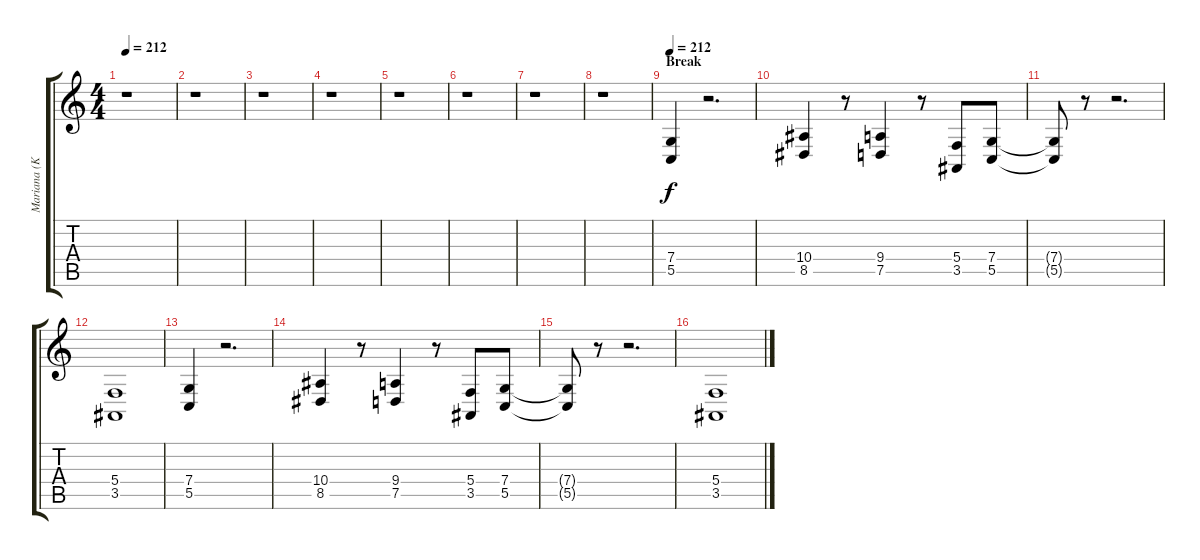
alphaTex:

\track ("Mariana (KeybLow)" "Mariana (K") {instrument stringensemble1}
\staff {score tabs}
\tuning (D4 A3 F3 C3 G2 D2) {hide}
\ts (4 4)
\tempo 212
\clef g2
\ks c
r.1{dy f} |
r.1 |
r.1 |
r.1 |
r.1 |
r.1 |
r.1 |
r.1 |
\section ("" "Break")
\tempo 212
(7.4 5.5).4{volume 13 balance 8 instrument stringensemble1} r.2{d} |
(10.4 8.5).4 r.8 (9.4 7.5).4 r.8 (5.4 3.5).8 (7.4 5.5).8 |
(7.4{t} 5.5{t}).8 r.8 r.2{d} |
(5.4 3.5).1 |
(7.4 5.5).4 r.2{d} |
(10.4 8.5).4 r.8 (9.4 7.5).4 r.8 (5.4 3.5).8 (7.4 5.5).8 |
(7.4{t} 5.5{t}).8 r.8 r.2{d} |
(5.4 3.5).1
